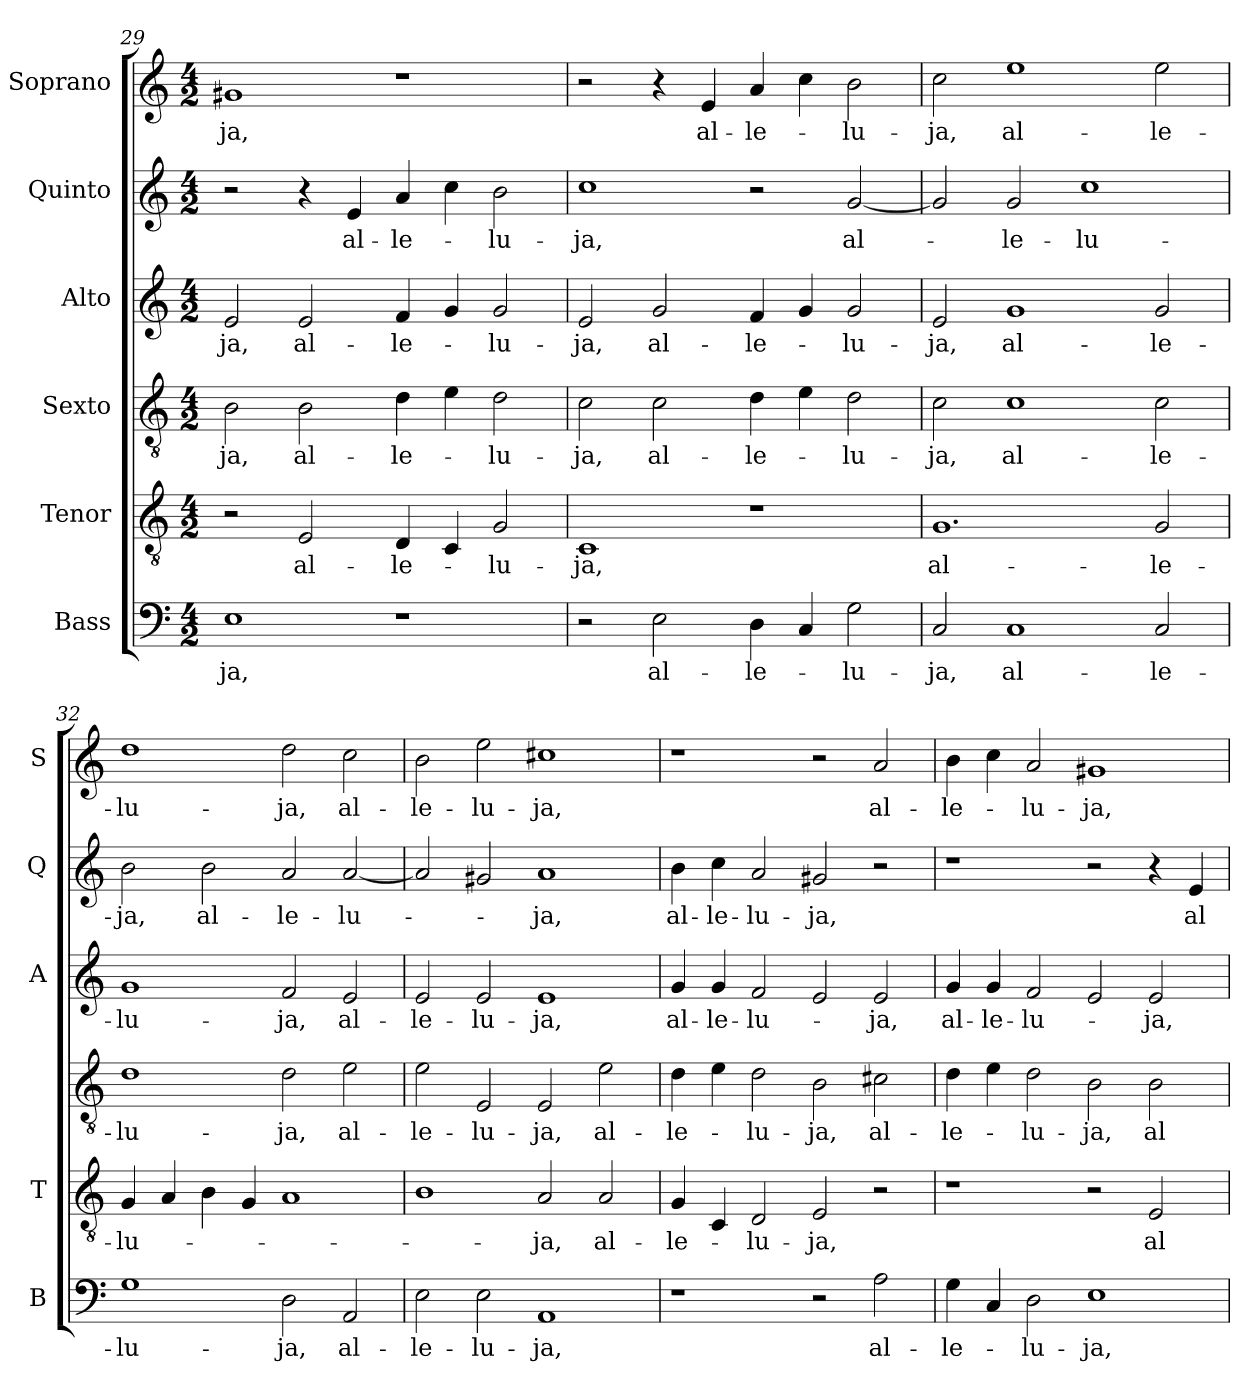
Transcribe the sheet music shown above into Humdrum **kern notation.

**kern	**text	**kern	**text	**kern	**text	**kern	**text	**kern	**text	**kern	**text
*part6	*part6	*part5	*part5	*part4	*part4	*part3	*part3	*part2	*part2	*part1	*part1
*staff6	*staff6	*staff5	*staff5	*staff4	*staff4	*staff3	*staff3	*staff2	*staff2	*staff1	*staff1
*I"Bass	*	*I"Tenor	*	*I"Sexto	*	*I"Alto	*	*I"Quinto	*	*I"Soprano	*
*I'B	*	*I'T	*	*	*	*I'A	*	*I'Q	*	*I'S	*
!!LO:LB:g=z
*clefF4	*	*clefGv2	*	*clefGv2	*	*clefG2	*	*clefG2	*	*clefG2	*
*k[]	*	*k[]	*	*k[]	*	*k[]	*	*k[]	*	*k[]	*
*C:	*	*C:	*	*C:	*	*C:	*	*C:	*	*C:	*
*M4/2	*	*M4/2	*	*M4/2	*	*M4/2	*	*M4/2	*	*M4/2	*
=29	=29	=29	=29	=29	=29	=29	=29	=29	=29	=29	=29
!	!LO:LY:b	!	!	!	!LO:LY:b	!	!LO:LY:b	!	!	!	!LO:LY:b
1E	-ja,	2r	.	2B\	-ja,	2e/	-ja,	2r	.	1g#X	-ja,
!	!	!	!LO:LY:b	!	!LO:LY:b	!	!LO:LY:b	!	!	!	!
.	.	2E/	al-	2B\	al-	2e/	al-	4r	.	.	.
!	!	!	!	!	!	!	!	!	!LO:LY:b	!	!
.	.	.	.	.	.	.	.	4e/	al-	.	.
!	!	!	!LO:LY:b	!	!LO:LY:b	!	!LO:LY:b	!	!LO:LY:b	!	!
1r	.	4D/	-le-	4d\	-le-	4f/	-le-	4a/	-le-	1r	.
.	.	4C/	.	4e\	.	4g/	.	4cc\	.	.	.
!	!	!	!LO:LY:b	!	!LO:LY:b	!	!LO:LY:b	!	!LO:LY:b	!	!
.	.	2G/	-lu-	2d\	-lu-	2g/	-lu-	2b\	-lu-	.	.
=30	=30	=30	=30	=30	=30	=30	=30	=30	=30	=30	=30
!	!	!	!LO:LY:b	!	!LO:LY:b	!	!LO:LY:b	!	!LO:LY:b	!	!
2r	.	1C	-ja,	2c\	-ja,	2e/	-ja,	1cc	-ja,	2r	.
!	!LO:LY:b	!	!	!	!LO:LY:b	!	!LO:LY:b	!	!	!	!
2E\	al-	.	.	2c\	al-	2g/	al-	.	.	4r	.
!	!	!	!	!	!	!	!	!	!	!	!LO:LY:b
.	.	.	.	.	.	.	.	.	.	4e/	al-
!	!LO:LY:b	!	!	!	!LO:LY:b	!	!LO:LY:b	!	!	!	!LO:LY:b
4D\	-le-	1r	.	4d\	-le-	4f/	-le-	2r	.	4a/	-le-
4C/	.	.	.	4e\	.	4g/	.	.	.	4cc\	.
!	!LO:LY:b	!	!	!	!LO:LY:b	!	!LO:LY:b	!	!LO:LY:b	!	!LO:LY:b
2G\	-lu-	.	.	2d\	-lu-	2g/	-lu-	[2g/	al-	2b\	-lu-
=31	=31	=31	=31	=31	=31	=31	=31	=31	=31	=31	=31
!	!LO:LY:b	!	!LO:LY:b	!	!LO:LY:b	!	!LO:LY:b	!	!	!	!LO:LY:b
2C/	-ja,	1.G	al-	2c\	-ja,	2e/	-ja,	2g/]	.	2cc\	-ja,
!	!LO:LY:b	!	!	!	!LO:LY:b	!	!LO:LY:b	!	!LO:LY:b	!	!LO:LY:b
1C	al-	.	.	1c	al-	1g	al-	2g/	-le-	1ee	al-
!	!	!	!	!	!	!	!	!	!LO:LY:b	!	!
.	.	.	.	.	.	.	.	1cc	-lu-	.	.
!	!LO:LY:b	!	!LO:LY:b	!	!LO:LY:b	!	!LO:LY:b	!	!	!	!LO:LY:b
2C/	-le-	2G/	-le-	2c\	-le-	2g/	-le-	.	.	2ee\	-le-
=32	=32	=32	=32	=32	=32	=32	=32	=32	=32	=32	=32
!	!LO:LY:b	!	!LO:LY:b	!	!LO:LY:b	!	!LO:LY:b	!	!LO:LY:b	!	!LO:LY:b
1G	-lu-	4G/	-lu-	1d	-lu-	1g	-lu-	2b\	-ja,	1dd	-lu-
.	.	4A/	.	.	.	.	.	.	.	.	.
!	!	!	!	!	!	!	!	!	!LO:LY:b	!	!
.	.	4B\	.	.	.	.	.	2b\	al-	.	.
.	.	4G/	.	.	.	.	.	.	.	.	.
!	!LO:LY:b	!	!	!	!LO:LY:b	!	!LO:LY:b	!	!LO:LY:b	!	!LO:LY:b
2D\	-ja,	1A	.	2d\	-ja,	2f/	-ja,	2a/	-le-	2dd\	-ja,
!	!LO:LY:b	!	!	!	!LO:LY:b	!	!LO:LY:b	!	!LO:LY:b	!	!LO:LY:b
2AA/	al-	.	.	2e\	al-	2e/	al-	[2a/	-lu-	2cc\	al-
!!LO:PB:g=z
=33	=33	=33	=33	=33	=33	=33	=33	=33	=33	=33	=33
!	!LO:LY:b	!	!	!	!LO:LY:b	!	!LO:LY:b	!	!	!	!LO:LY:b
2E\	-le-	1B	.	2e\	-le-	2e/	-le-	2a/]	.	2b\	-le-
!	!LO:LY:b	!	!	!	!LO:LY:b	!	!LO:LY:b	!	!	!	!LO:LY:b
2E\	-lu-	.	.	2E/	-lu-	2e/	-lu-	2g#X/	.	2ee\	-lu-
!	!LO:LY:b	!	!LO:LY:b	!	!LO:LY:b	!	!LO:LY:b	!	!LO:LY:b	!	!LO:LY:b
1AA	-ja,	2A/	-ja,	2E/	-ja,	1e	-ja,	1a	-ja,	1cc#X	-ja,
!	!	!	!LO:LY:b	!	!LO:LY:b	!	!	!	!	!	!
.	.	2A/	al-	2e\	al-	.	.	.	.	.	.
=34	=34	=34	=34	=34	=34	=34	=34	=34	=34	=34	=34
!	!	!	!LO:LY:b	!	!LO:LY:b	!	!LO:LY:b	!	!LO:LY:b	!	!
1r	.	4G/	-le-	4d\	-le-	4g/	al-	4b\	al-	1r	.
!	!	!	!	!	!	!	!LO:LY:b	!	!LO:LY:b	!	!
.	.	4C/	.	4e\	.	4g/	-le-	4cc\	-le-	.	.
!	!	!	!LO:LY:b	!	!LO:LY:b	!	!LO:LY:b	!	!LO:LY:b	!	!
.	.	2D/	-lu-	2d\	-lu-	2f/	-lu-	2a/	-lu-	.	.
!	!	!	!LO:LY:b	!	!LO:LY:b	!	!	!	!LO:LY:b	!	!
2r	.	2E/	-ja,	2B\	-ja,	2e/	.	2g#X/	-ja,	2r	.
!	!LO:LY:b	!	!	!	!LO:LY:b	!	!LO:LY:b	!	!	!	!LO:LY:b
2A\	al-	2r	.	2c#X\	al-	2e/	-ja,	2r	.	2a/	al-
=35	=35	=35	=35	=35	=35	=35	=35	=35	=35	=35	=35
!	!LO:LY:b	!	!	!	!LO:LY:b	!	!LO:LY:b	!	!	!	!LO:LY:b
4G\	-le-	1r	.	4d\	-le-	4g/	al-	1r	.	4b\	-le-
!	!	!	!	!	!	!	!LO:LY:b	!	!	!	!
4C/	.	.	.	4e\	.	4g/	-le-	.	.	4cc\	.
!	!LO:LY:b	!	!	!	!LO:LY:b	!	!LO:LY:b	!	!	!	!LO:LY:b
2D\	-lu-	.	.	2d\	-lu-	2f/	-lu-	.	.	2a/	-lu-
!	!LO:LY:b	!	!	!	!LO:LY:b	!	!	!	!	!	!LO:LY:b
1E	-ja,	2r	.	2B\	-ja,	2e/	.	2r	.	1g#X	-ja,
!	!	!	!LO:LY:b	!	!LO:LY:b	!	!LO:LY:b	!	!	!	!
.	.	2E/	al-	2B\	al-	2e/	-ja,	4r	.	.	.
!	!	!	!	!	!	!	!	!	!LO:LY:b	!	!
.	.	.	.	.	.	.	.	4e/	al-	.	.
=	=	=	=	=	=	=	=	=	=	=	=
*-	*-	*-	*-	*-	*-	*-	*-	*-	*-	*-	*-
